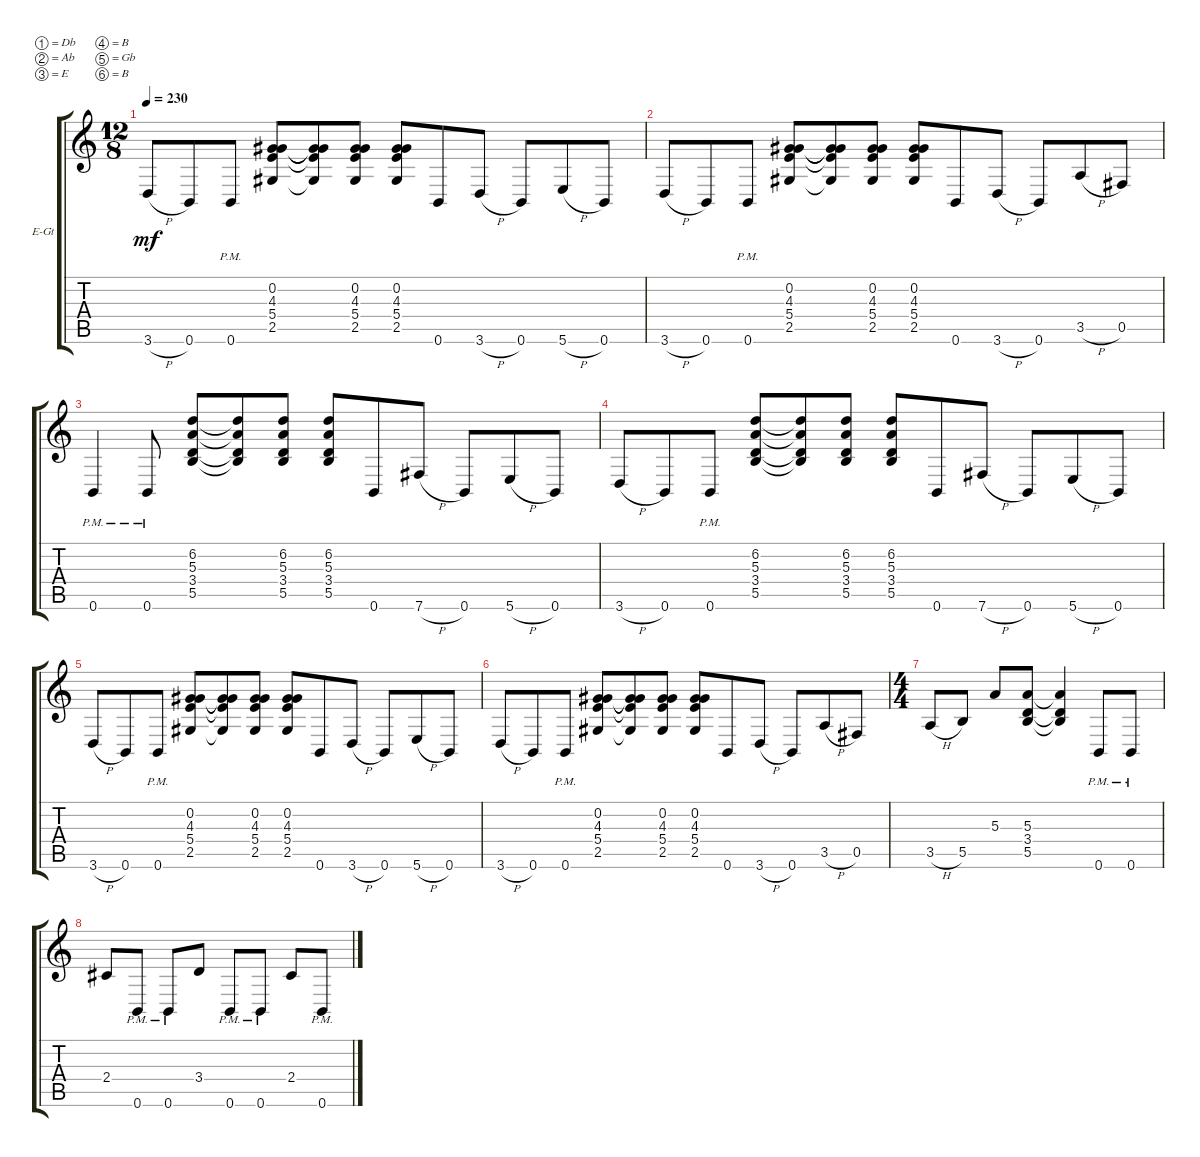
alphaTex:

\bracketExtendMode groupsimilarinstruments
\firstSystemTrackNameOrientation horizontal
\otherSystemsTrackNameOrientation horizontal
\track ("Electric Guitar 1" "E-Gt") {instrument distortionguitar}
\staff {score tabs}
\tuning (Db4 Ab3 E3 B2 Gb2 B1)
\ts (12 8)
\tempo 230
\clef g2
\ks c
3.6{h}.8{dy mf} 0.6.8 0.6{pm}.8 (5.4 4.3 0.2 2.5).8 (5.4{t} 4.3{t} 0.2{t} 2.5{t}).8 (5.4 4.3 0.2 2.5).8 (5.4 4.3 0.2 2.5).8 0.6.8 3.6{h}.8 0.6.8 5.6{h}.8 0.6.8 |
3.6{h}.8 0.6.8 0.6{pm}.8 (5.4 4.3 0.2 2.5).8 (5.4{t} 4.3{t} 0.2{t} 2.5{t}).8 (5.4 4.3 0.2 2.5).8 (5.4 4.3 0.2 2.5).8 0.6.8 3.6{h}.8 0.6.8 3.5{h}.8 0.5.8 |
0.6{pm}.4 0.6{pm}.8 (3.4 5.3 6.2 5.5).8 (3.4{t} 5.3{t} 6.2{t} 5.5{t}).8 (3.4 5.3 6.2 5.5).8 (3.4 5.3 6.2 5.5).8 0.6.8 7.6{h}.8 0.6.8 5.6{h}.8 0.6.8 |
3.6{h}.8 0.6.8 0.6{pm}.8 (3.4 5.3 6.2 5.5).8 (3.4{t} 5.3{t} 6.2{t} 5.5{t}).8 (3.4 5.3 6.2 5.5).8 (3.4 5.3 6.2 5.5).8 0.6.8 7.6{h}.8 0.6.8 5.6{h}.8 0.6.8 |
3.6{h}.8 0.6.8 0.6{pm}.8 (5.4 4.3 0.2 2.5).8 (5.4{t} 4.3{t} 0.2{t} 2.5{t}).8 (5.4 4.3 0.2 2.5).8 (5.4 4.3 0.2 2.5).8 0.6.8 3.6{h}.8 0.6.8 5.6{h}.8 0.6.8 |
3.6{h}.8 0.6.8 0.6{pm}.8 (5.4 4.3 0.2 2.5).8 (5.4{t} 4.3{t} 0.2{t} 2.5{t}).8 (5.4 4.3 0.2 2.5).8 (5.4 4.3 0.2 2.5).8 0.6.8 3.6{h}.8 0.6.8 3.5{h}.8 0.5.8 |
\ts (4 4)
3.5{h}.8 5.5.8 5.3.8 (3.4 5.3 5.5).8 (3.4{t} 5.5{t} 5.3{t}).4 0.6{pm}.8 0.6{pm}.8 |
2.4.8 0.6{pm}.8 0.6{pm}.8 3.4.8 0.6{pm}.8 0.6{pm}.8 2.4.8 0.6{pm}.8
